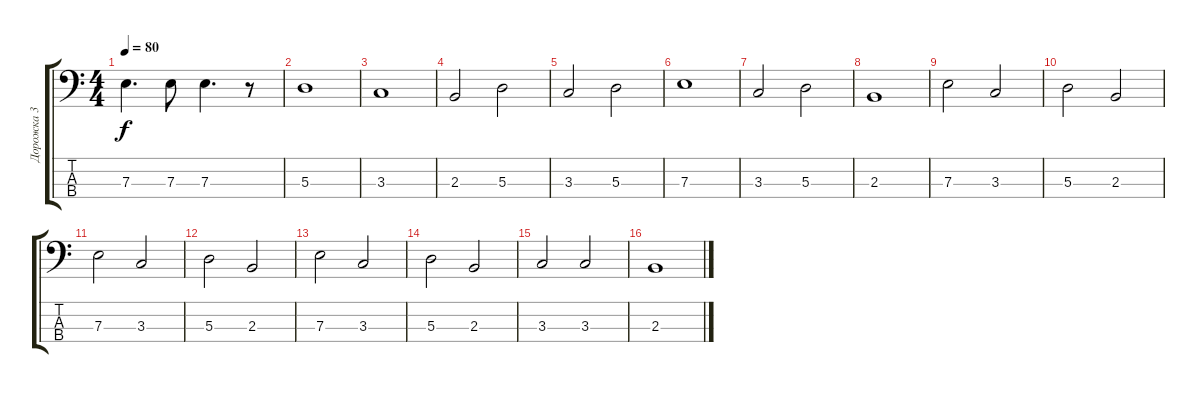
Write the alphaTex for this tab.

\track ("Дорожка 3" "Дорожка 3") {instrument electricbassfinger}
\staff {score tabs}
\tuning (G2 D2 A1 E1) {hide}
\ts (4 4)
\tempo 80
\clef f4
\ks c
7.3.4{d dy f} 7.3.8 7.3.4{d} r.8 |
5.3.1 |
3.3.1 |
2.3.2 5.3.2 |
3.3.2 5.3.2 |
7.3.1 |
3.3.2 5.3.2 |
2.3.1 |
7.3.2 3.3.2 |
5.3.2 2.3.2 |
7.3.2 3.3.2 |
5.3.2 2.3.2 |
7.3.2 3.3.2 |
5.3.2 2.3.2 |
3.3.2 3.3.2 |
2.3.1
